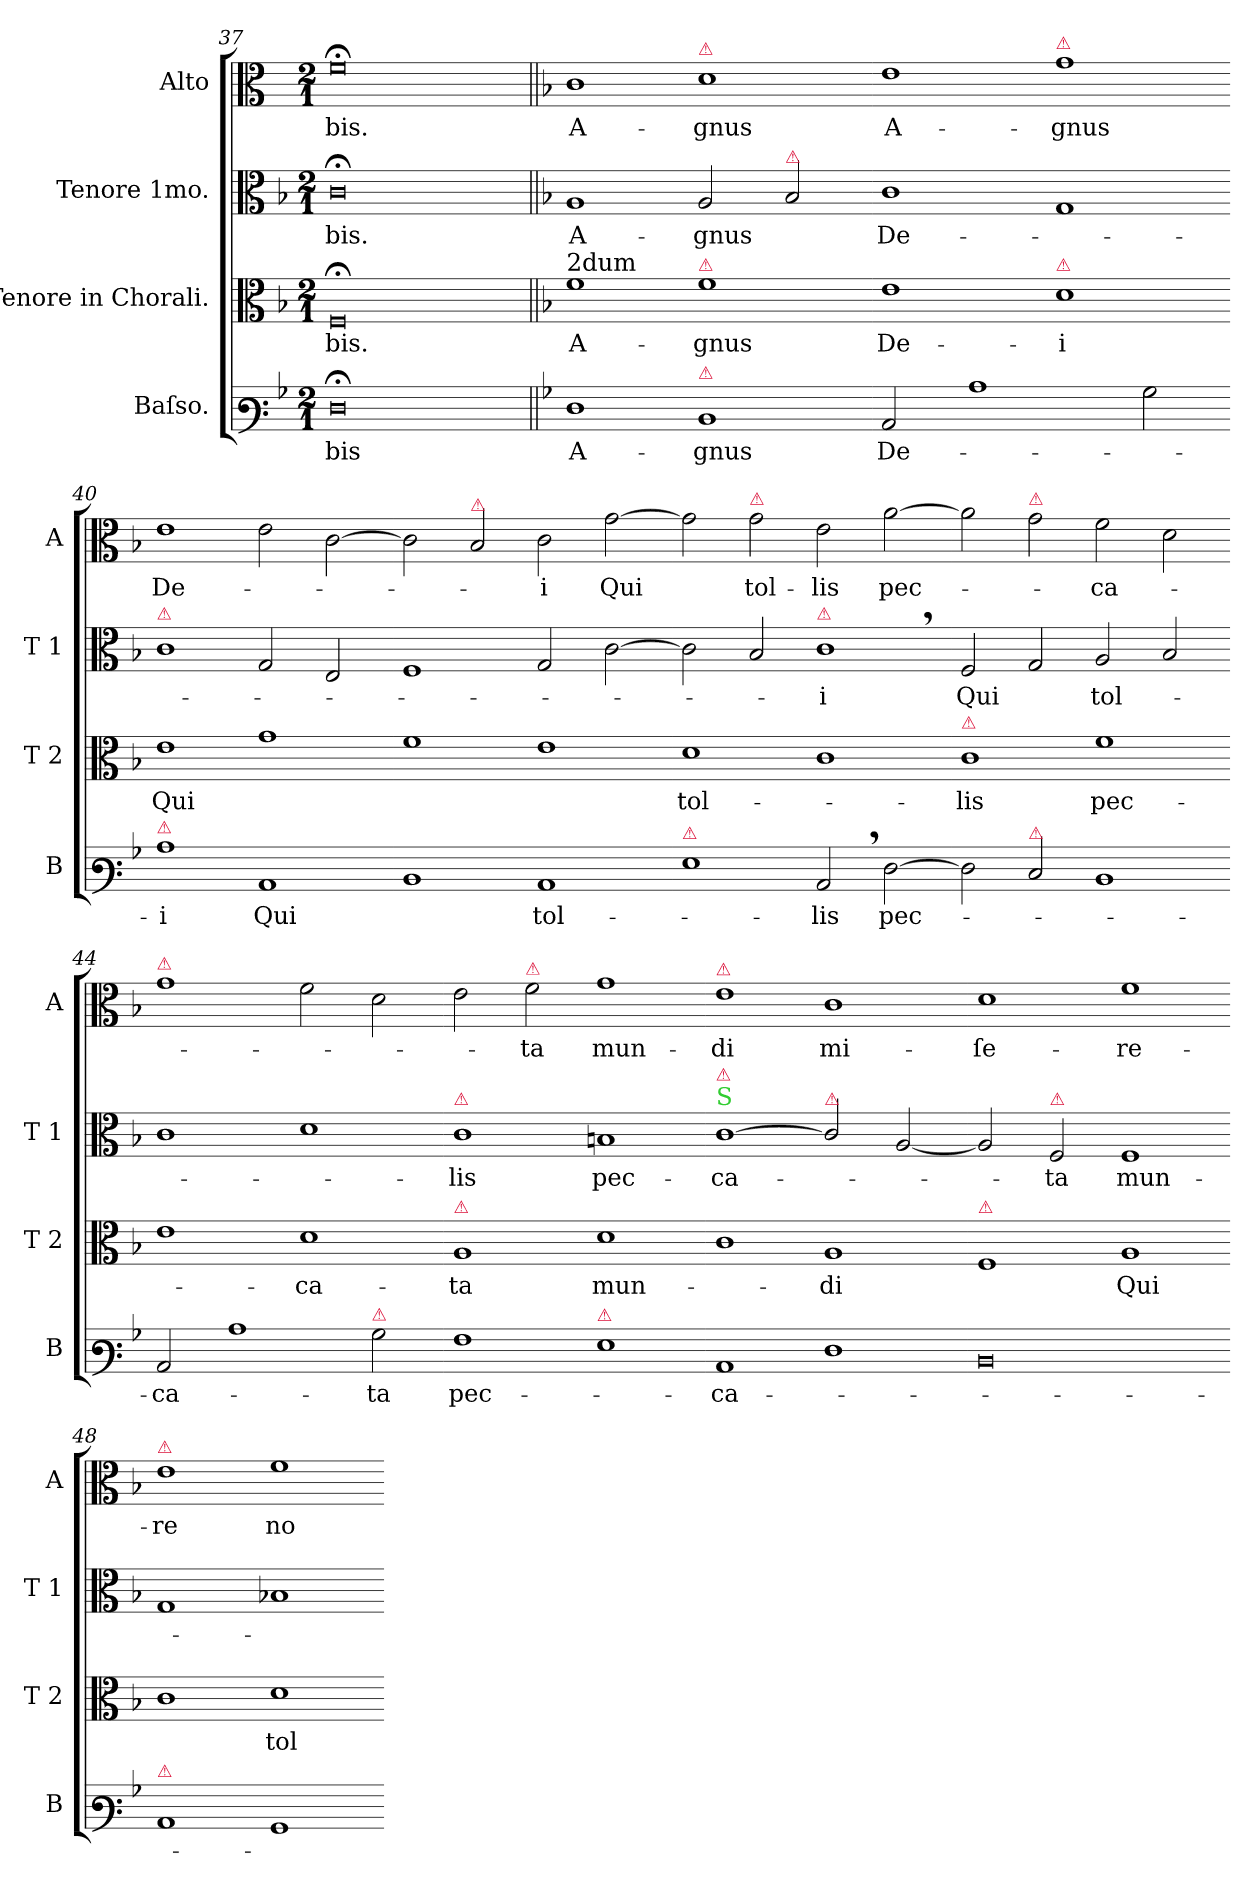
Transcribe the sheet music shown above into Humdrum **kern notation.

**kern	**text	**kern	**text	**kern	**text	**kern	**text
*part4	*part4	*part3	*part3	*part2	*part2	*part1	*part1
*staff4	*staff4	*staff3	*staff3	*staff2	*staff2	*staff1	*staff1
*I"Baſso.	*	*I"Tenore in Chorali.	*	*I"Tenore 1mo.	*	*I"Alto	*
*I'B	*	*I'T 2	*	*I'T 1	*	*I'A	*
*clefF3	*	*clefC3	*	*clefC3	*	*clefC3	*
*k[b-]	*	*k[b-]	*	*k[b-]	*	*k[]	*
*M2/1	*	*M2/1	*	*M2/1	*	*M2/1	*
=37	=37	=37	=37	=37	=37	=37	=37
0F;<	-bis	0F;<	-bis.	0c;<	-bis.	0f;<	-bis.
=38||	=38||	=38||	=38||	=38||	=38||	=38||	=38||
*	*	*	*	*	*	*k[b-]	*
!	!	!LO:TX:a:t=2dum	!	!	!	!	!
1F	A-	1f	A-	1A	A-	1c	A-
!	!	!	!	!	!	!LO:TX:a:color=crimson:t=⚠	!
!	!	!LO:TX:a:color=crimson:t=⚠	!	!	!	!	!
!LO:TX:a:color=crimson:t=⚠	!	!	!	!	!	!	!
1D	-gnus	1f	-gnus	2A/	-gnus	1d	-gnus
!	!	!	!	!LO:TX:a:color=crimson:t=⚠	!	!	!
.	.	.	.	2B-/	.	.	.
=39-	=39-	=39-	=39-	=39-	=39-	=39-	=39-
!	!	!	!	!	!	!	!LO:LY:i
2C/	De-	1e	De-	1c	De-	1e	A-
1c	.	.	.	.	.	.	.
!	!	!	!	!	!	!LO:TX:a:color=crimson:t=⚠	!
!	!	!LO:TX:a:color=crimson:t=⚠	!	!	!	!	!
!	!	!	!	!	!	!	!LO:LY:i
.	.	1d	-i	1G	.	1g	-gnus
2B-\	.	.	.	.	.	.	.
=40-	=40-	=40-	=40-	=40-	=40-	=40-	=40-
!	!	!	!	!LO:TX:a:color=crimson:t=⚠	!	!	!
!LO:TX:a:color=crimson:t=⚠	!	!	!	!	!	!	!
1c	-i	1e	Qui	1c	.	1e	De-
1C	Qui	1g	.	2G/	.	2e\	.
.	.	.	.	2E/	.	[2c\	.
=41-	=41-	=41-	=41-	=41-	=41-	=41-	=41-
1D	.	1f	.	1F	.	2c\]	.
!	!	!	!	!	!	!LO:TX:a:color=crimson:t=⚠	!
.	.	.	.	.	.	2B-/	.
1C	tol-	1e	.	2G/	.	2c\	-i
.	.	.	.	[2c\	.	[2g\	Qui
=42-	=42-	=42-	=42-	=42-	=42-	=42-	=42-
!LO:TX:a:color=crimson:t=⚠	!	!	!	!	!	!	!
1G	.	1d	tol-	2c\]	.	2g\]	.
!	!	!	!	!	!	!LO:TX:a:color=crimson:t=⚠	!
.	.	.	.	2B-/	.	2g\	tol-
!	!	!	!	!LO:TX:a:color=crimson:t=⚠	!	!	!
2C,/	-lis	1c	.	1c,	-i	2e\	-lis
[2F\	pec-	.	.	.	.	[2a\	pec-
=43-	=43-	=43-	=43-	=43-	=43-	=43-	=43-
!	!	!LO:TX:a:color=crimson:t=⚠	!	!	!	!	!
2F\]	.	1c	-lis	2F/	Qui	2a\]	.
!	!	!	!	!	!	!LO:TX:a:color=crimson:t=⚠	!
!LO:TX:a:color=crimson:t=⚠	!	!	!	!	!	!	!
2E/	.	.	.	2G/	.	2g\	.
1D	.	1f	pec-	2A/	tol-	2f\	-ca-
.	.	.	.	2B-/	.	2d\	.
=44-	=44-	=44-	=44-	=44-	=44-	=44-	=44-
!	!	!	!	!	!	!LO:TX:a:color=crimson:t=⚠	!
2C/	-ca-	1e	.	1c	.	1g	.
1c	.	.	.	.	.	.	.
.	.	1d	-ca-	1d	.	2f\	.
!LO:TX:a:color=crimson:t=⚠	!	!	!	!	!	!	!
2B-\	-ta	.	.	.	.	2d\	.
=45-	=45-	=45-	=45-	=45-	=45-	=45-	=45-
!	!	!	!	!LO:TX:a:color=crimson:t=⚠	!	!	!
!	!	!LO:TX:a:color=crimson:t=⚠	!	!	!	!	!
1A	pec-	1A	-ta	1c	-lis	2e\	.
!	!	!	!	!	!	!LO:TX:a:color=crimson:t=⚠	!
.	.	.	.	.	.	2f\	-ta
!LO:TX:a:color=crimson:t=⚠	!	!	!	!	!	!	!
1G	.	1d	mun-	1Bn	pec-	1g	mun-
=46-	=46-	=46-	=46-	=46-	=46-	=46-	=46-
!	!	!	!	!	!	!LO:TX:a:color=crimson:t=⚠	!
!	!	!	!	!LO:TX:a:color=limegreen:t=S	!	!	!
!	!	!	!	!LO:TX:a:color=crimson:t=⚠	!	!	!
1C	-ca-	1c	.	[1c	-ca-	1e	-di
!	!	!	!	!LO:TX:a:color=crimson:t=⚠	!	!	!
1F	.	1A	-di	2c/]	.	1c	mi-
.	.	.	.	[2A/	.	.	.
=47-	=47-	=47-	=47-	=47-	=47-	=47-	=47-
!	!	!LO:TX:a:color=crimson:t=⚠	!	!	!	!	!
0D	.	1F	.	2A/]	.	1d	-ſe-
!	!	!	!	!LO:TX:a:color=crimson:t=⚠	!	!	!
.	.	.	.	2F/	-ta	.	.
.	.	1A	Qui	1F	mun-	1f	-re-
=48-	=48-	=48-	=48-	=48-	=48-	=48-	=48-
!	!	!	!	!	!	!LO:TX:a:color=crimson:t=⚠	!
!LO:TX:a:color=crimson:t=⚠	!	!	!	!	!	!	!
1C	.	1c	.	1G	.	1e	-re
1BB-	.	1d	tol-	1B-X	.	1f	no-
=-	=-	=-	=-	=-	=-	=-	=-
*-	*-	*-	*-	*-	*-	*-	*-
